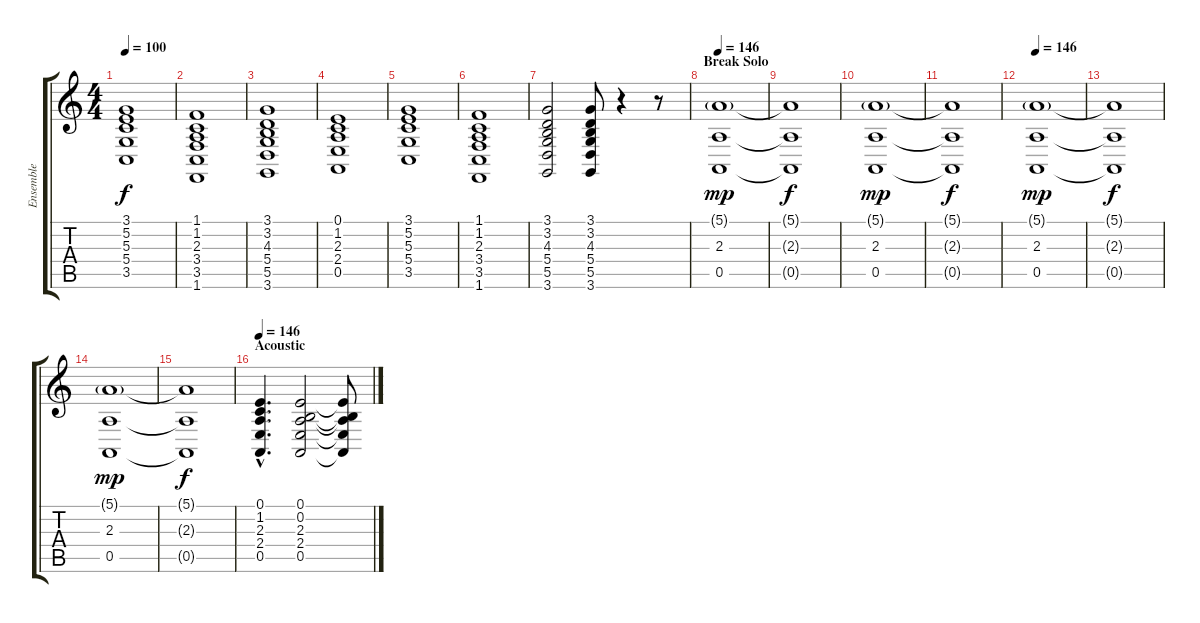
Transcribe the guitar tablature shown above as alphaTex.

\track ("Ensemble" "Ensemble") {instrument stringensemble1}
\staff {score tabs}
\tuning (E4 B3 G3 D3 A2 E2) {hide}
\ts (4 4)
\tempo 100
\clef g2
\ks c
(3.1 5.2 5.3 5.4 3.5).1{dy f} |
(1.1 1.2 2.3 3.4 3.5 1.6).1 |
(3.1 3.2 4.3 5.4 5.5 3.6).1 |
(0.1 1.2 2.3 2.4 0.5).1 |
(3.1 5.2 5.3 5.4 3.5).1 |
(1.1 1.2 2.3 3.4 3.5 1.6).1 |
(3.1 3.2 4.3 5.4 5.5 3.6).2 (3.1 3.2 4.3 5.4 5.5 3.6).8 r.4 r.8 |
\section ("" "Break Solo")
\tempo 146
(5.1{g} 2.3 0.5).1{dy mp} |
(5.1{t} 2.3{t} 0.5{t}).1{dy f} |
(5.1{g} 2.3 0.5).1{dy mp} |
(5.1{t} 2.3{t} 0.5{t}).1{dy f} |
\tempo 146
(5.1{g} 2.3 0.5).1{dy mp} |
(5.1{t} 2.3{t} 0.5{t}).1{dy f} |
(5.1{g} 2.3 0.5).1{dy mp} |
(5.1{t} 2.3{t} 0.5{t}).1{dy f} |
\section ("" "Acoustic")
\tempo 146
(0.1{hac} 1.2{hac} 2.3{hac} 2.4{hac} 0.5{hac}).4{d volume 9} (0.1 0.2 2.3 2.4 0.5).2 (0.1{t} 0.2{t} 2.3{t} 2.4{t} 0.5{t}).8
